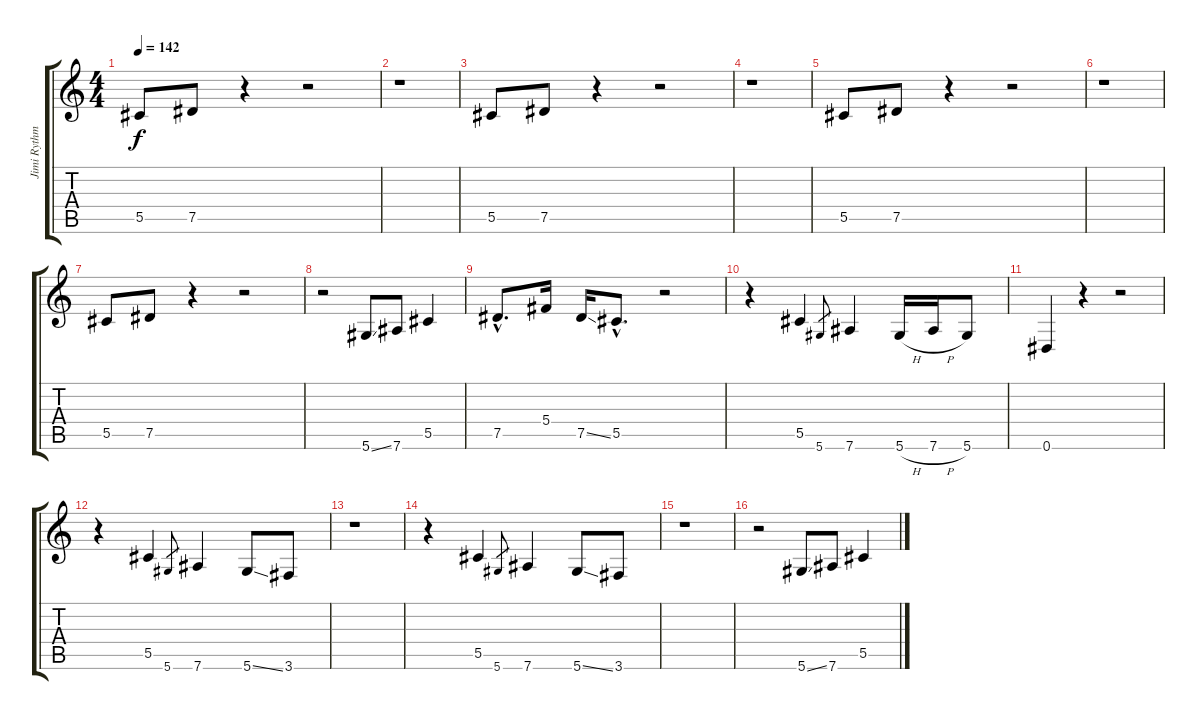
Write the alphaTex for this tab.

\track ("Jimi Rythmic" "Jimi Rythm") {instrument overdrivenguitar}
\staff {score tabs}
\tuning (Eb4 Bb3 Gb3 Db3 Ab2 Eb2) {hide}
\ts (4 4)
\tempo 142
\clef g2
\ks c
5.5.8{dy f instrument overdrivenguitar} 7.5.8 r.4 r.2 |
r.1 |
5.5.8 7.5.8 r.4 r.2 |
r.1 |
5.5.8 7.5.8 r.4 r.2 |
r.1 |
5.5.8 7.5.8 r.4 r.2 |
r.2 5.6{ss}.8 7.6.8 5.5.4 |
7.5{hac}.8{d} 5.4.16 7.5{ss}.16 5.5{hac}.8{d} r.2 |
r.4 5.5.4 5.6.8{gr} 7.6.4 5.6{h}.16 7.6{h}.16 5.6.8 |
0.6.4 r.4 r.2 |
r.4 5.5.4 5.6.8{gr} 7.6.4 5.6{ss}.8 3.6.8 |
r.1 |
r.4 5.5.4 5.6.8{gr} 7.6.4 5.6{ss}.8 3.6.8 |
r.1 |
r.2 5.6{ss}.8 7.6.8 5.5.4
